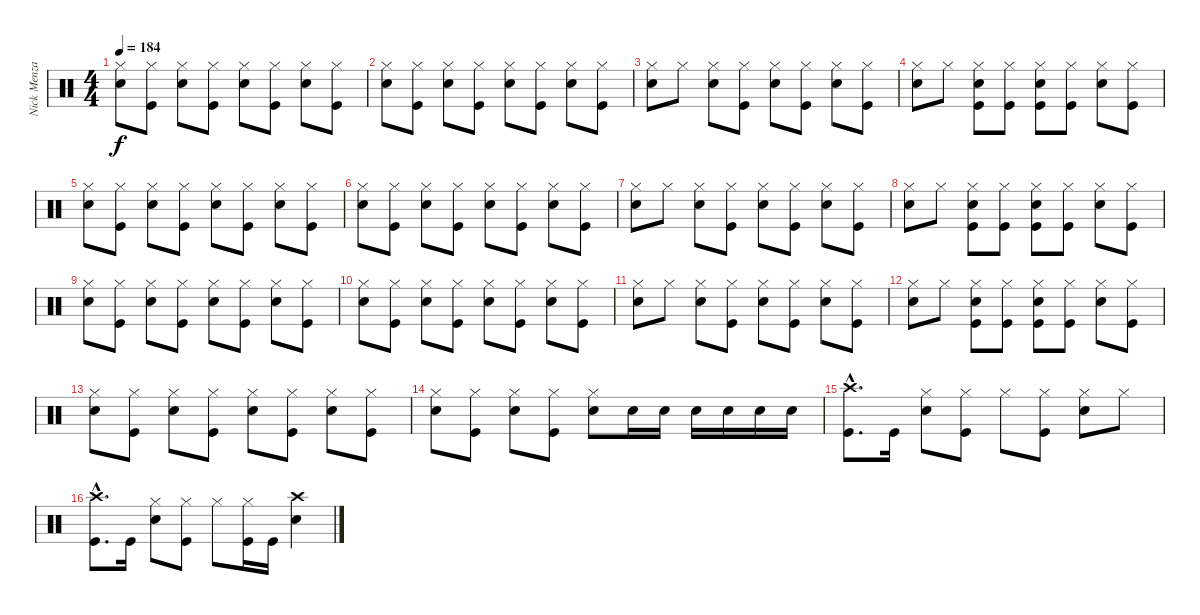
\track ("Nick Menza" "Nick Menza") {instrument percussion}
\staff {score}
\articulation defaults
\ts (4 4)
\tempo 184
\clef neutral
\ks c
("Hi-Hat (closed)" "Snare (hit) 2").8{dy f} ("Kick (hit)" "Hi-Hat (closed)").8 ("Hi-Hat (closed)" "Snare (hit) 2").8 ("Kick (hit)" "Hi-Hat (closed)").8 ("Hi-Hat (closed)" "Snare (hit) 2").8 ("Kick (hit)" "Hi-Hat (closed)").8 ("Hi-Hat (closed)" "Snare (hit) 2").8 ("Kick (hit)" "Hi-Hat (closed)").8 |
("Hi-Hat (closed)" "Snare (hit) 2").8 ("Kick (hit)" "Hi-Hat (closed)").8 ("Hi-Hat (closed)" "Snare (hit) 2").8 ("Kick (hit)" "Hi-Hat (closed)").8 ("Hi-Hat (closed)" "Snare (hit) 2").8 ("Kick (hit)" "Hi-Hat (closed)").8 ("Hi-Hat (closed)" "Snare (hit) 2").8 ("Kick (hit)" "Hi-Hat (closed)").8 |
("Hi-Hat (closed)" "Snare (hit) 2").8 "Hi-Hat (closed)".8 ("Hi-Hat (closed)" "Snare (hit) 2").8 ("Kick (hit)" "Hi-Hat (closed)").8 ("Hi-Hat (closed)" "Snare (hit) 2").8 ("Kick (hit)" "Hi-Hat (closed)").8 ("Hi-Hat (closed)" "Snare (hit) 2").8 ("Kick (hit)" "Hi-Hat (closed)").8 |
("Hi-Hat (closed)" "Snare (hit) 2").8 "Hi-Hat (closed)".8 ("Kick (hit)" "Hi-Hat (closed)" "Snare (hit) 2").8 ("Kick (hit)" "Hi-Hat (closed)").8 ("Kick (hit)" "Hi-Hat (closed)" "Snare (hit) 2").8 ("Kick (hit)" "Hi-Hat (closed)").8 ("Hi-Hat (closed)" "Snare (hit) 2").8 ("Kick (hit)" "Hi-Hat (closed)").8 |
("Hi-Hat (closed)" "Snare (hit) 2").8 ("Kick (hit)" "Hi-Hat (closed)").8 ("Hi-Hat (closed)" "Snare (hit) 2").8 ("Kick (hit)" "Hi-Hat (closed)").8 ("Hi-Hat (closed)" "Snare (hit) 2").8 ("Kick (hit)" "Hi-Hat (closed)").8 ("Hi-Hat (closed)" "Snare (hit) 2").8 ("Kick (hit)" "Hi-Hat (closed)").8 |
("Hi-Hat (closed)" "Snare (hit) 2").8 ("Kick (hit)" "Hi-Hat (closed)").8 ("Hi-Hat (closed)" "Snare (hit) 2").8 ("Kick (hit)" "Hi-Hat (closed)").8 ("Hi-Hat (closed)" "Snare (hit) 2").8 ("Kick (hit)" "Hi-Hat (closed)").8 ("Hi-Hat (closed)" "Snare (hit) 2").8 ("Kick (hit)" "Hi-Hat (closed)").8 |
("Hi-Hat (closed)" "Snare (hit) 2").8 "Hi-Hat (closed)".8 ("Hi-Hat (closed)" "Snare (hit) 2").8 ("Kick (hit)" "Hi-Hat (closed)").8 ("Hi-Hat (closed)" "Snare (hit) 2").8 ("Kick (hit)" "Hi-Hat (closed)").8 ("Hi-Hat (closed)" "Snare (hit) 2").8 ("Kick (hit)" "Hi-Hat (closed)").8 |
("Hi-Hat (closed)" "Snare (hit) 2").8 "Hi-Hat (closed)".8 ("Kick (hit)" "Hi-Hat (closed)" "Snare (hit) 2").8 ("Kick (hit)" "Hi-Hat (closed)").8 ("Kick (hit)" "Hi-Hat (closed)" "Snare (hit) 2").8 ("Kick (hit)" "Hi-Hat (closed)").8 ("Hi-Hat (closed)" "Snare (hit) 2").8 ("Kick (hit)" "Hi-Hat (closed)").8 |
("Hi-Hat (closed)" "Snare (hit) 2").8 ("Kick (hit)" "Hi-Hat (closed)").8 ("Hi-Hat (closed)" "Snare (hit) 2").8 ("Kick (hit)" "Hi-Hat (closed)").8 ("Hi-Hat (closed)" "Snare (hit) 2").8 ("Kick (hit)" "Hi-Hat (closed)").8 ("Hi-Hat (closed)" "Snare (hit) 2").8 ("Kick (hit)" "Hi-Hat (closed)").8 |
("Hi-Hat (closed)" "Snare (hit) 2").8 ("Kick (hit)" "Hi-Hat (closed)").8 ("Hi-Hat (closed)" "Snare (hit) 2").8 ("Kick (hit)" "Hi-Hat (closed)").8 ("Hi-Hat (closed)" "Snare (hit) 2").8 ("Kick (hit)" "Hi-Hat (closed)").8 ("Hi-Hat (closed)" "Snare (hit) 2").8 ("Kick (hit)" "Hi-Hat (closed)").8 |
("Hi-Hat (closed)" "Snare (hit) 2").8 "Hi-Hat (closed)".8 ("Hi-Hat (closed)" "Snare (hit) 2").8 ("Kick (hit)" "Hi-Hat (closed)").8 ("Hi-Hat (closed)" "Snare (hit) 2").8 ("Kick (hit)" "Hi-Hat (closed)").8 ("Hi-Hat (closed)" "Snare (hit) 2").8 ("Kick (hit)" "Hi-Hat (closed)").8 |
("Hi-Hat (closed)" "Snare (hit) 2").8 "Hi-Hat (closed)".8 ("Kick (hit)" "Hi-Hat (closed)" "Snare (hit) 2").8 ("Kick (hit)" "Hi-Hat (closed)").8 ("Kick (hit)" "Hi-Hat (closed)" "Snare (hit) 2").8 ("Kick (hit)" "Hi-Hat (closed)").8 ("Hi-Hat (closed)" "Snare (hit) 2").8 ("Kick (hit)" "Hi-Hat (closed)").8 |
("Hi-Hat (closed)" "Snare (hit) 2").8 ("Kick (hit)" "Hi-Hat (closed)").8 ("Hi-Hat (closed)" "Snare (hit) 2").8 ("Kick (hit)" "Hi-Hat (closed)").8 ("Hi-Hat (closed)" "Snare (hit) 2").8 ("Kick (hit)" "Hi-Hat (closed)").8 ("Hi-Hat (closed)" "Snare (hit) 2").8 ("Kick (hit)" "Hi-Hat (closed)").8 |
("Hi-Hat (closed)" "Snare (hit) 2").8 ("Kick (hit)" "Hi-Hat (closed)").8 ("Hi-Hat (closed)" "Snare (hit) 2").8 ("Kick (hit)" "Hi-Hat (closed)").8 ("Hi-Hat (closed)" "Snare (hit) 2").8 "Snare (hit) 2".16 "Snare (hit) 2".16 "Snare (hit) 2".16 "Snare (hit) 2".16 "Snare (hit) 2".16 "Snare (hit) 2".16 |
("Kick (hit)"{hac} "Crash high (hit)"{hac}).8{d} "Kick (hit)".16 ("Hi-Hat (closed)" "Snare (hit) 2").8 ("Kick (hit)" "Hi-Hat (closed)").8 "Hi-Hat (closed)".8 ("Kick (hit)" "Hi-Hat (closed)").8 ("Hi-Hat (closed)" "Snare (hit) 2").8 "Hi-Hat (closed)".8 |
("Kick (hit)"{hac} "Crash high (hit)"{hac}).8{d} "Kick (hit)".16 ("Hi-Hat (closed)" "Snare (hit) 2").8 ("Kick (hit)" "Hi-Hat (closed)").8 "Hi-Hat (closed)".8 ("Kick (hit)" "Hi-Hat (closed)").16 "Kick (hit)".16 ("Crash high (hit)" "Snare (hit) 2").4
